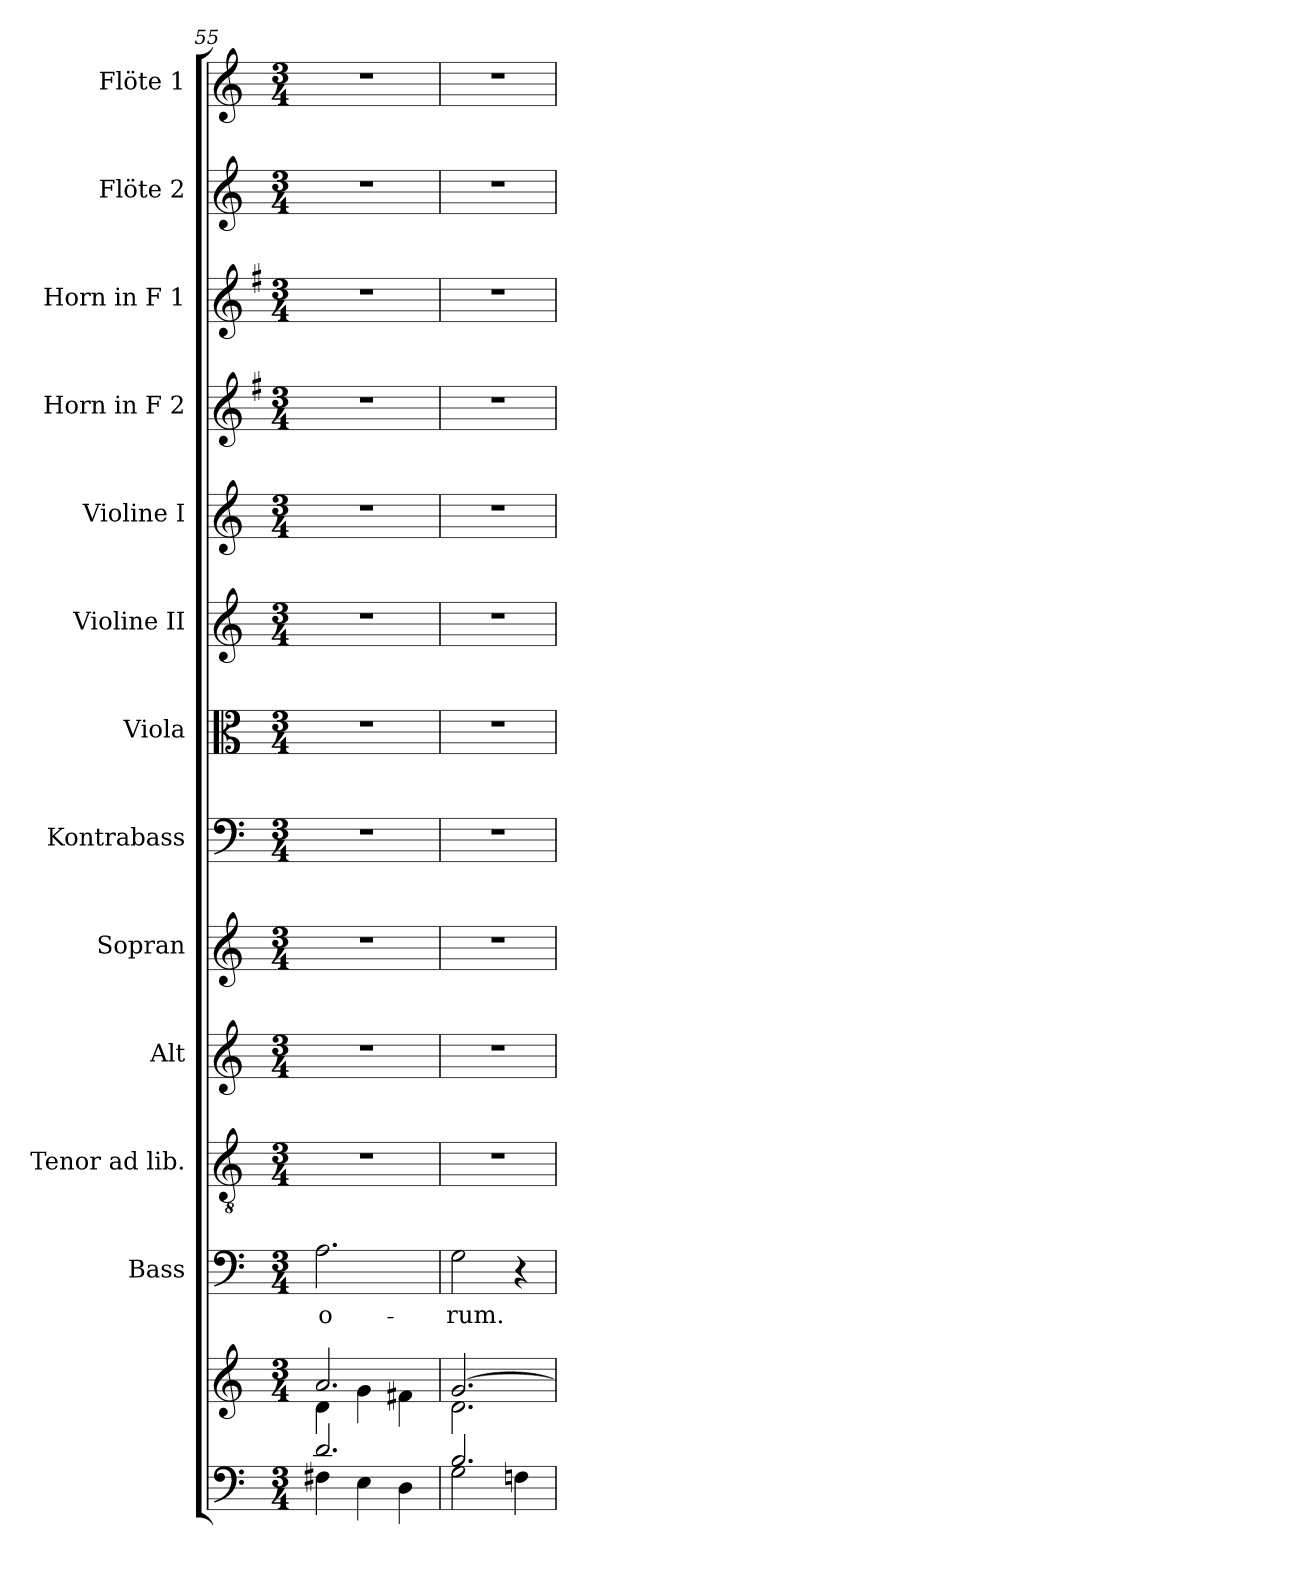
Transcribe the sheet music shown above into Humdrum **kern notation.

**kern	**kern	**kern	**text	**kern	**kern	**kern	**kern	**kern	**kern	**kern	**kern	**kern	**kern	**kern
*part13	*part13	*part12	*part12	*part11	*part10	*part9	*part8	*part7	*part6	*part5	*part4	*part3	*part2	*part1
*staff14	*staff13	*staff12	*staff12	*staff11	*staff10	*staff9	*staff8	*staff7	*staff6	*staff5	*staff4	*staff3	*staff2	*staff1
*	*	*I"Bass	*	*I"Tenor ad lib.	*I"Alt	*I"Sopran	*I"Kontrabass	*I"Viola	*I"Violine II	*I"Violine I	*I"Horn in F 2	*I"Horn in F 1	*I"Flöte 2	*I"Flöte 1
*	*	*I'B.	*	*I'T.	*I'A.	*I'S.	*I'Kb.	*I'Vla.	*I'Vl. II	*I'Vl. I	*	*	*I'Fl. 2	*I'Fl. 1
*clefF4	*clefG2	*clefF4	*	*clefGv2	*clefG2	*clefG2	*clefF4	*clefC3	*clefG2	*clefG2	*clefG2	*clefG2	*clefG2	*clefG2
*	*	*	*	*	*	*	*ITrd7c12	*	*	*	*ITrd4c7	*ITrd4c7	*	*
*k[]	*k[]	*k[]	*	*k[]	*k[]	*k[]	*k[]	*k[]	*k[]	*k[]	*k[]	*k[]	*k[]	*k[]
*C:	*C:	*C:	*	*C:	*C:	*C:	*C:	*C:	*C:	*C:	*C:	*C:	*C:	*C:
*M3/4	*M3/4	*M3/4	*	*M3/4	*M3/4	*M3/4	*M3/4	*M3/4	*M3/4	*M3/4	*M3/4	*M3/4	*M3/4	*M3/4
=55	=55	=55	=55	=55	=55	=55	=55	=55	=55	=55	=55	=55	=55	=55
*^	*^	*	*	*	*	*	*	*	*	*	*	*	*	*
!	!	!	!	!	!LO:LY:b	!	!	!	!	!	!	!	!	!	!	!
2.d/	4F#X\	2.a/	4d\	2.A\	-o-	2.r	2.r	2.r	2.r	2.r	2.r	2.r	2.r	2.r	2.r	2.r
.	4E\	.	4g\	.	.	.	.	.	.	.	.	.	.	.	.	.
.	4D\	.	4f#X\	.	.	.	.	.	.	.	.	.	.	.	.	.
=56	=56	=56	=56	=56	=56	=56	=56	=56	=56	=56	=56	=56	=56	=56	=56	=56
!	!	!	!	!	!LO:LY:b	!	!	!	!	!	!	!	!	!	!	!
2.B/	2G\	[>2.g/	2.d\	2G\	-rum.	2.r	2.r	2.r	2.r	2.r	2.r	2.r	2.r	2.r	2.r	2.r
.	4Fn\	.	.	4r	.	.	.	.	.	.	.	.	.	.	.	.
*v	*v	*	*	*	*	*	*	*	*	*	*	*	*	*	*	*
*	*v	*v	*	*	*	*	*	*	*	*	*	*	*	*	*
=	=	=	=	=	=	=	=	=	=	=	=	=	=	=
*-	*-	*-	*-	*-	*-	*-	*-	*-	*-	*-	*-	*-	*-	*-
